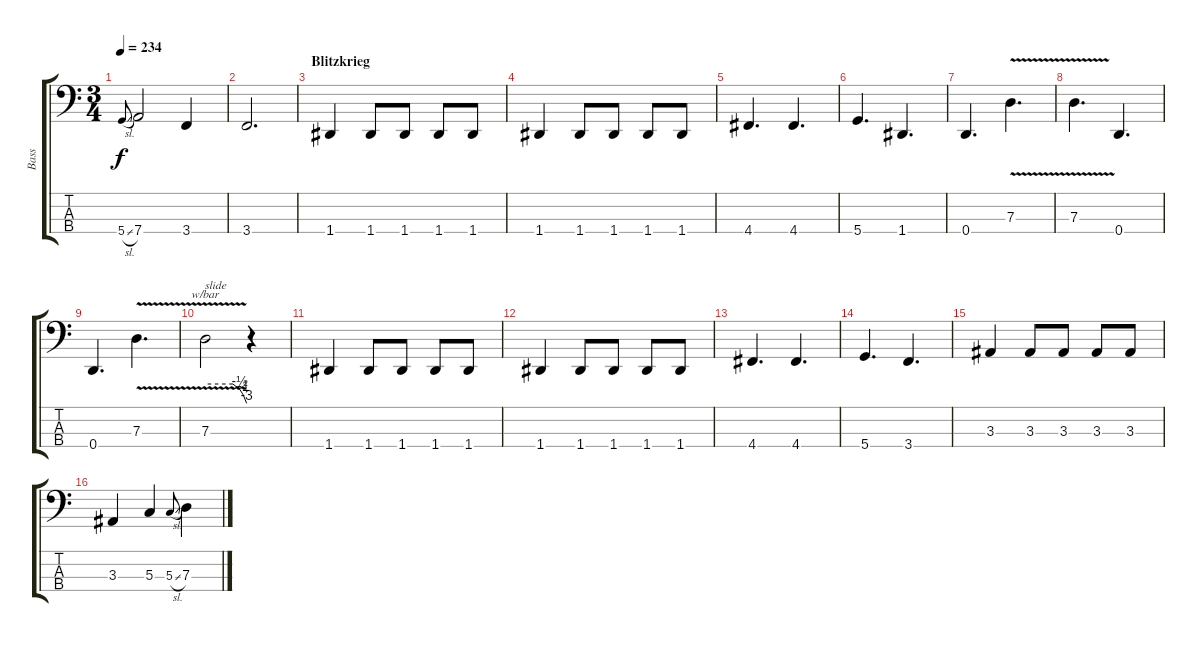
\track ("Bass" "Bass") {instrument electricbasspick}
\staff {score tabs}
\tuning (F2 C2 G1 D1) {hide}
\ts (3 4)
\tempo 234
\clef f4
\ks c
5.4{sl}.8{gr onbeat dy f} 7.4.2 3.4.4 |
3.4.2{d} |
\section ("" "Blitzkrieg")
1.4.4 1.4.8 1.4.8 1.4.8 1.4.8 |
1.4.4 1.4.8 1.4.8 1.4.8 1.4.8 |
4.4.4{d} 4.4.4{d} |
5.4.4{d} 1.4.4{d} |
0.4.4{d} 7.3{v}.4{d} |
7.3{v}.4{d} 0.4.4{d} |
0.4.4{d} 7.3{v}.4{d} |
7.3{v}.2{tbe (custom default 0 0 40 0 50 -2 55 -4 60 -12) txt "slide"} r.4 |
1.4.4 1.4.8 1.4.8 1.4.8 1.4.8 |
1.4.4 1.4.8 1.4.8 1.4.8 1.4.8 |
4.4.4{d} 4.4.4{d} |
5.4.4{d} 3.4.4{d} |
3.3.4 3.3.8 3.3.8 3.3.8 3.3.8 |
3.3.4 5.3.4 5.3{sl}.8{gr onbeat} 7.3.4
